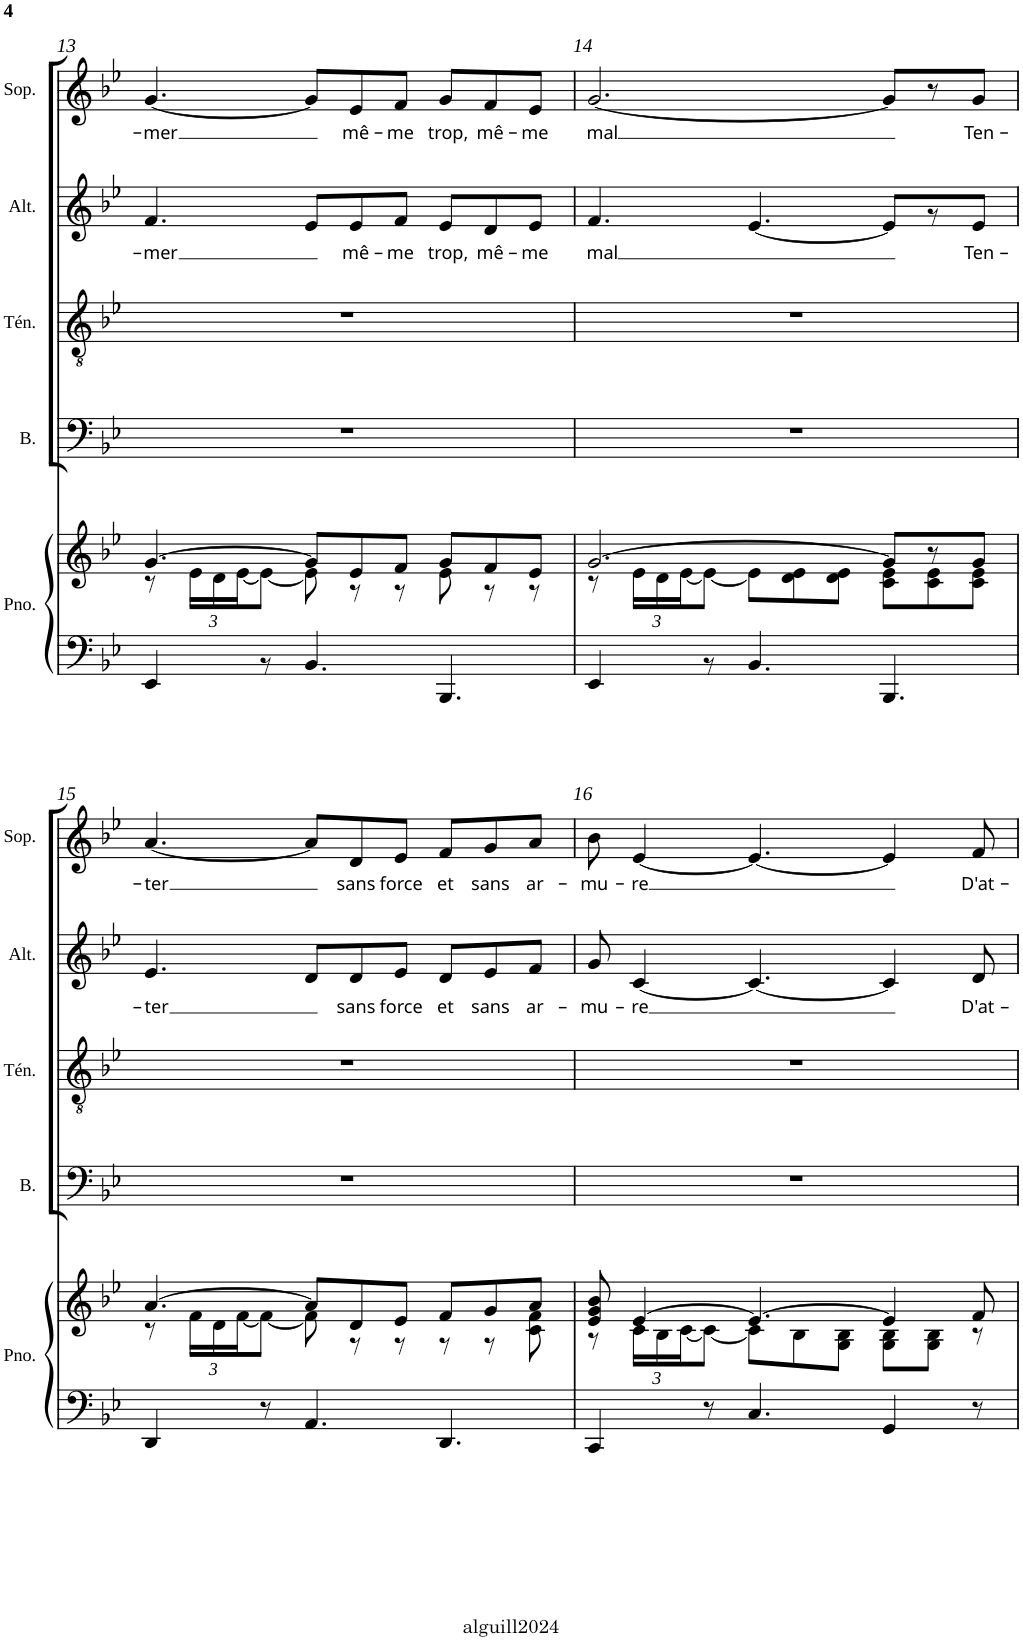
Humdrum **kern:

**kern	**kern	**kern	**kern	**kern	**text	**kern	**text
*part5	*part5	*part4	*part3	*part2	*part2	*part1	*part1
*staff6	*staff5	*staff4	*staff3	*staff2	*staff2	*staff1	*staff1
*I"Piano	*	*I"Basse	*I"Ténor	*I"Alto	*	*I"Soprano	*
*I'Pno.	*	*I'B.	*I'Tén.	*I'Alt.	*	*I'Sop.	*
!!LO:PB:g=z
*clefF4	*clefG2	*clefF4	*clefGv2	*clefG2	*	*clefG2	*
*k[b-e-]	*k[b-e-]	*k[b-e-]	*k[b-e-]	*k[b-e-]	*	*k[b-e-]	*
*B-:	*B-:	*B-:	*B-:	*B-:	*	*B-:	*
*M9/8	*M9/8	*M9/8	*M9/8	*M9/8	*	*M9/8	*
=13	=13	=13	=13	=13	=13	=13	=13
*^	*^	*	*	*	*	*	*
!	!	!	!	!	!	!	!LO:LY:b	!	!LO:LY:b
1ryy	4EE-/	[>4.g/	8r	8%9r	8%9r	4.f/	-mer	[4.g/	-mer
*	*	*	*Xbrackettup	*	*	*	*	*	*
.	.	.	24e-\LL	.	.	.	.	.	.
.	.	.	24d\	.	.	.	.	.	.
.	.	.	[<24e-\J	.	.	.	.	.	.
.	8r	.	8e-\J_	.	.	.	.	.	.
.	4.BB-/	8g/L]	8e-\]	.	.	8e-/L	.	8g/L]	.
!	!	!	!	!	!	!	!LO:LY:b	!	!LO:LY:b
.	.	8e-/	8r	.	.	8e-/	mê-	8e-/	mê-
!	!	!	!	!	!	!	!LO:LY:b	!	!LO:LY:b
.	.	8f/J	8r	.	.	8f/J	-me	8f/J	-me
!	!	!	!	!	!	!	!LO:LY:b	!	!LO:LY:b
.	4.BBB-/	8g/L	8e-\	.	.	8e-/L	trop,	8g/L	trop,
!	!	!	!	!	!	!	!LO:LY:b	!	!LO:LY:b
.	.	8f/	8r	.	.	8d/	mê-	8f/	mê-
!	!	!	!	!	!	!	!LO:LY:b	!	!LO:LY:b
8ryy	.	8e-/J	8r	.	.	8e-/J	-me	8e-/J	-me
=14	=14	=14	=14	=14	=14	=14	=14	=14	=14
!	!	!	!	!	!	!	!LO:LY:b	!	!LO:LY:b
1ryy	4EE-/	[>2.g/	8r	8%9r	8%9r	4.f/	mal	[2.g/	mal
.	.	.	24e-\LL	.	.	.	.	.	.
.	.	.	24d\	.	.	.	.	.	.
.	.	.	[<24e-\J	.	.	.	.	.	.
.	8r	.	8e-\J_	.	.	.	.	.	.
.	4.BB-/	.	8e-\L]	.	.	[4.e-/	.	.	.
.	.	.	8d\ 8e-\	.	.	.	.	.	.
.	.	.	8d\ 8e-\J	.	.	.	.	.	.
.	4.BBB-/	8g/L]	8c\ 8e-\L	.	.	8e-/L]	.	8g/L]	.
.	.	8r	8c\ 8e-\	.	.	8r	.	8r	.
!	!	!	!	!	!	!	!LO:LY:b	!	!LO:LY:b
8ryy	.	8g/J	8c\ 8e-\J	.	.	8e-/J	Ten-	8g/J	Ten-
*v	*v	*	*	*	*	*	*	*	*
!!LO:LB:g=z
=15	=15	=15	=15	=15	=15	=15	=15	=15
!	!	!	!	!	!	!LO:LY:b	!	!LO:LY:b
4DD/	[>4.a/	8r	8%9r	8%9r	4.e-/	-ter	[4.a/	-ter
.	.	24f\LL	.	.	.	.	.	.
.	.	24d\	.	.	.	.	.	.
.	.	[<24f\J	.	.	.	.	.	.
8r	.	8f\J_	.	.	.	.	.	.
4.AA/	8a/L]	8f\]	.	.	8d/L	.	8a/L]	.
!	!	!	!	!	!	!LO:LY:b	!	!LO:LY:b
.	8d/	8r	.	.	8d/	sans	8d/	sans
!	!	!	!	!	!	!LO:LY:b	!	!LO:LY:b
.	8e-/J	8r	.	.	8e-/J	force	8e-/J	force
!	!	!	!	!	!	!LO:LY:b	!	!LO:LY:b
4.DD/	8f/L	8r	.	.	8d/L	et	8f/L	et
!	!	!	!	!	!	!LO:LY:b	!	!LO:LY:b
.	8g/	8r	.	.	8e-/	sans	8g/	sans
!	!	!	!	!	!	!LO:LY:b	!	!LO:LY:b
.	8a/J	8c\ 8f\	.	.	8f/J	ar-	8a/J	ar-
=16	=16	=16	=16	=16	=16	=16	=16	=16
!	!	!	!	!	!	!LO:LY:b	!	!LO:LY:b
4CC/	8e-/ 8g/ 8b-/	8r	8%9r	8%9r	8g/	-mu-	8b-\	-mu-
!	!	!	!	!	!	!LO:LY:b	!	!LO:LY:b
.	[>4e-/	24c\LL	.	.	[4c/	-re	[4e-/	-re
.	.	24B-\	.	.	.	.	.	.
.	.	[<24c\J	.	.	.	.	.	.
8r	.	8c\J_	.	.	.	.	.	.
4.C/	4.e-/_	8c\L]	.	.	4.c/_	.	4.e-/_	.
.	.	8B-\	.	.	.	.	.	.
.	.	8G\ 8B-\J	.	.	.	.	.	.
4GG/	4e-/]	8G\ 8B-\L	.	.	4c/]	.	4e-/]	.
.	.	8G\ 8B-\J	.	.	.	.	.	.
!	!	!	!	!	!	!LO:LY:b	!	!LO:LY:b
8r	8f/	8r	.	.	8d/	D'at-	8f/	D'at-
*	*v	*v	*	*	*	*	*	*
=	=	=	=	=	=	=	=
*-	*-	*-	*-	*-	*-	*-	*-
